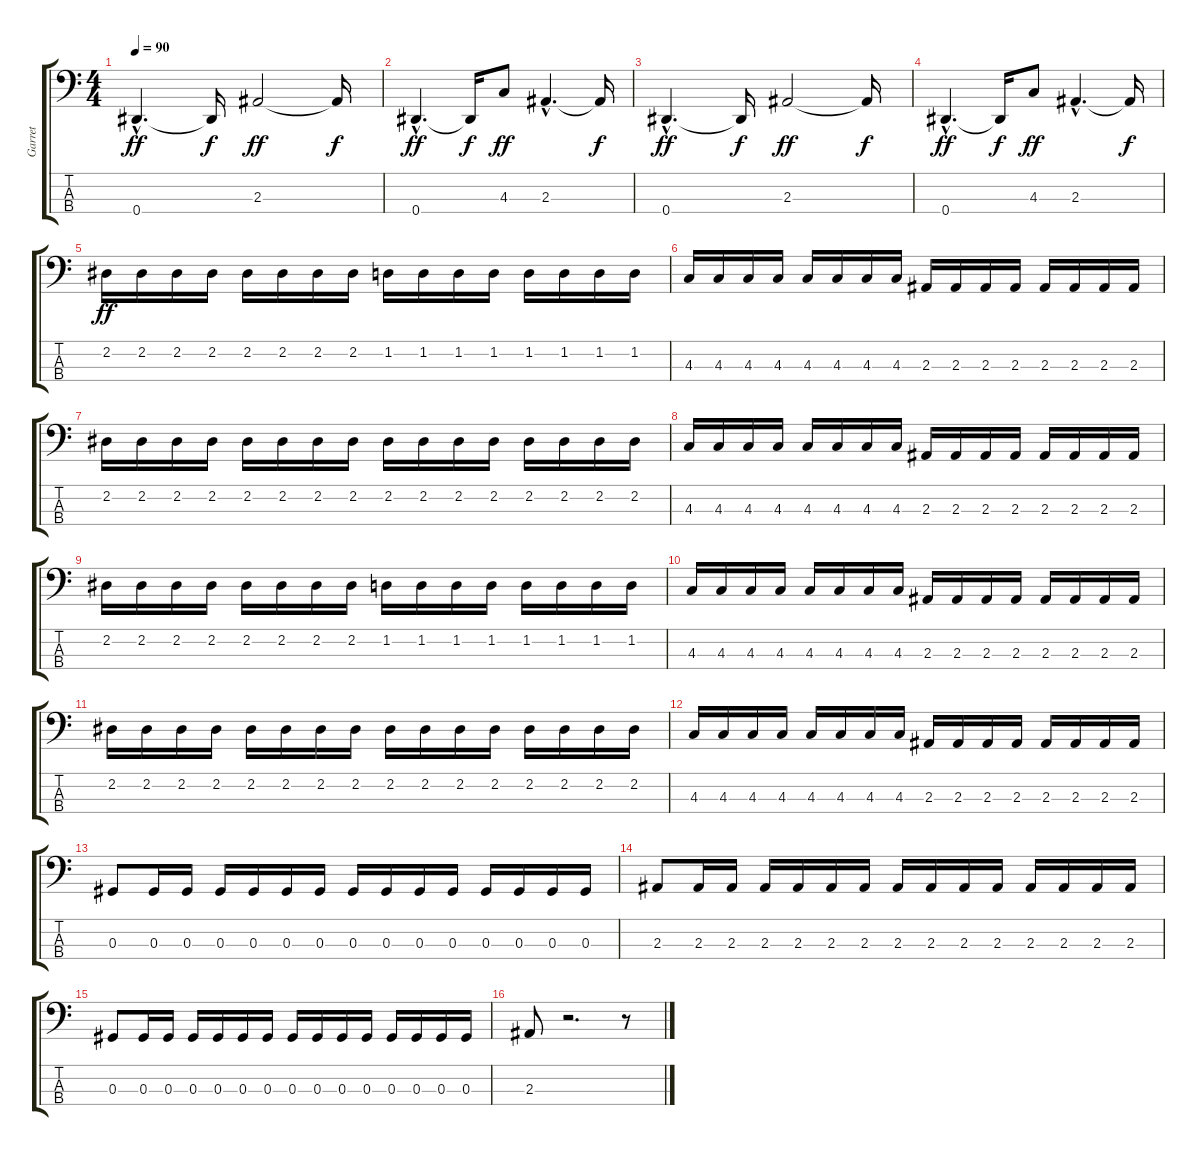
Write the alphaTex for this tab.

\track ("Garret" "Garret") {instrument electricbasspick}
\staff {score tabs}
\tuning (Gb2 Db2 Ab1 Eb1) {hide}
\ts (4 4)
\tempo 90
\clef f4
\ks c
0.4{hac}.4{d dy ff instrument electricbasspick} 0.4{t}.16{dy f} 2.3.2{dy ff} 2.3{t}.16{dy f} |
0.4{hac}.4{d dy ff} 0.4{t}.16{dy f} 4.3.8{dy ff} 2.3{hac}.4{d} 2.3{t}.16{dy f} |
0.4{hac}.4{d dy ff} 0.4{t}.16{dy f} 2.3.2{dy ff} 2.3{t}.16{dy f} |
0.4{hac}.4{d dy ff} 0.4{t}.16{dy f} 4.3.8{dy ff} 2.3{hac}.4{d} 2.3{t}.16{dy f} |
2.2.16{dy ff} 2.2.16 2.2.16 2.2.16 2.2.16 2.2.16 2.2.16 2.2.16 1.2.16 1.2.16 1.2.16 1.2.16 1.2.16 1.2.16 1.2.16 1.2.16 |
4.3.16 4.3.16 4.3.16 4.3.16 4.3.16 4.3.16 4.3.16 4.3.16 2.3.16 2.3.16 2.3.16 2.3.16 2.3.16 2.3.16 2.3.16 2.3.16 |
2.2.16 2.2.16 2.2.16 2.2.16 2.2.16 2.2.16 2.2.16 2.2.16 2.2.16 2.2.16 2.2.16 2.2.16 2.2.16 2.2.16 2.2.16 2.2.16 |
4.3.16 4.3.16 4.3.16 4.3.16 4.3.16 4.3.16 4.3.16 4.3.16 2.3.16 2.3.16 2.3.16 2.3.16 2.3.16 2.3.16 2.3.16 2.3.16 |
2.2.16 2.2.16 2.2.16 2.2.16 2.2.16 2.2.16 2.2.16 2.2.16 1.2.16 1.2.16 1.2.16 1.2.16 1.2.16 1.2.16 1.2.16 1.2.16 |
4.3.16 4.3.16 4.3.16 4.3.16 4.3.16 4.3.16 4.3.16 4.3.16 2.3.16 2.3.16 2.3.16 2.3.16 2.3.16 2.3.16 2.3.16 2.3.16 |
2.2.16 2.2.16 2.2.16 2.2.16 2.2.16 2.2.16 2.2.16 2.2.16 2.2.16 2.2.16 2.2.16 2.2.16 2.2.16 2.2.16 2.2.16 2.2.16 |
4.3.16 4.3.16 4.3.16 4.3.16 4.3.16 4.3.16 4.3.16 4.3.16 2.3.16 2.3.16 2.3.16 2.3.16 2.3.16 2.3.16 2.3.16 2.3.16 |
0.3.8 0.3.16 0.3.16 0.3.16 0.3.16 0.3.16 0.3.16 0.3.16 0.3.16 0.3.16 0.3.16 0.3.16 0.3.16 0.3.16 0.3.16 |
2.3.8 2.3.16 2.3.16 2.3.16 2.3.16 2.3.16 2.3.16 2.3.16 2.3.16 2.3.16 2.3.16 2.3.16 2.3.16 2.3.16 2.3.16 |
0.3.8 0.3.16 0.3.16 0.3.16 0.3.16 0.3.16 0.3.16 0.3.16 0.3.16 0.3.16 0.3.16 0.3.16 0.3.16 0.3.16 0.3.16 |
2.3.8 r.2{d} r.8
